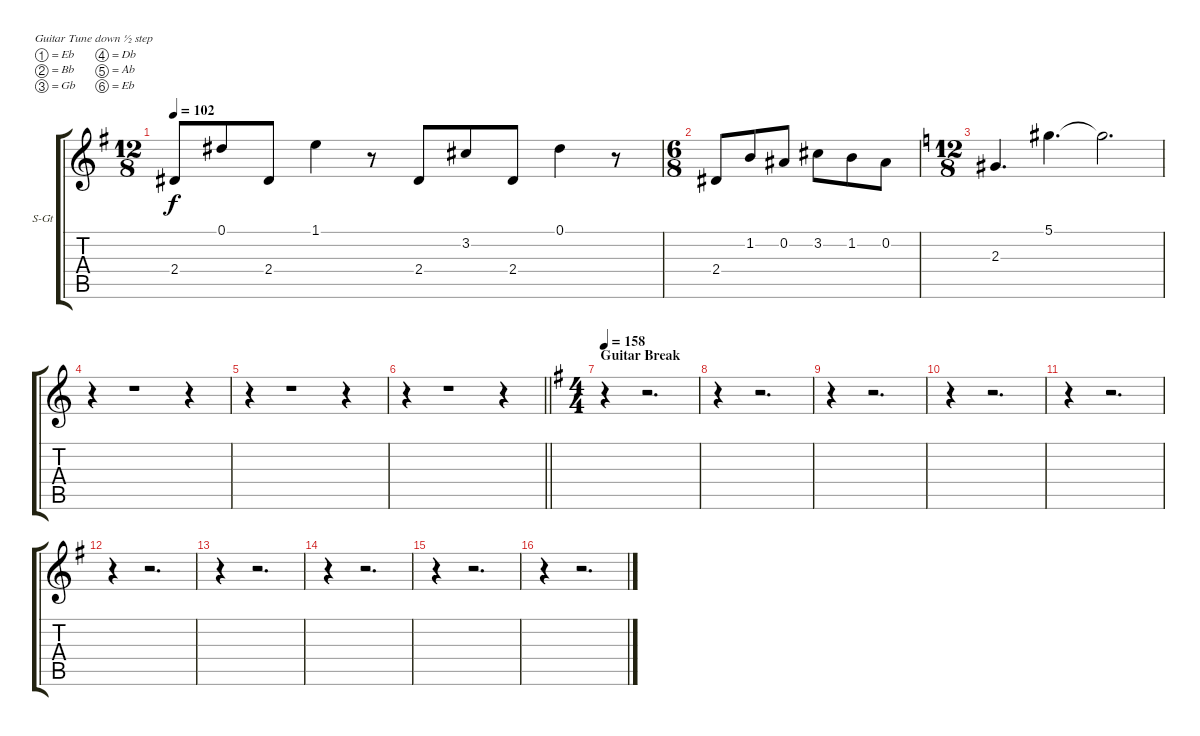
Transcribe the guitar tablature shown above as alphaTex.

\bracketExtendMode groupsimilarinstruments
\firstSystemTrackNameOrientation horizontal
\otherSystemsTrackNameOrientation horizontal
\track ("Вокал" "S-Gt") {mute instrument trumpet}
\staff {score tabs}
\tuning (Eb4 Bb3 Gb3 Db3 Ab2 Eb2)
\displaytranspose 12
\ts (12 8)
\tempo 102
\clef g2
\ks eminor
2.4.8{dy f} 0.1.8 2.4.8 1.1.4 r.8 2.4.8 3.2.8 2.4.8 0.1.4 r.8 |
\ts (6 8)
\beaming (8 3 3)
2.4.8 1.2.8 0.2.8 3.2.8 1.2.8 0.2.8 |
\ts (12 8)
\beaming (8 3 3 3 3)
\ks aminor
2.3.4{d} 5.1.4{d} 5.1{t}.2{d} |
r.4 r.1 r.4 |
r.4 r.1 r.4 |
\barLineRight lightlight
r.4 r.1 r.4 |
\ts (4 4)
\beaming (8 2 2 2 2)
\section ("" "Guitar Break")
\tempo 158
\ks eminor
r.4 r.2{d} |
r.4 r.2{d} |
r.4 r.2{d} |
r.4 r.2{d} |
r.4 r.2{d} |
r.4 r.2{d} |
r.4 r.2{d} |
r.4 r.2{d} |
r.4 r.2{d} |
r.4 r.2{d}
